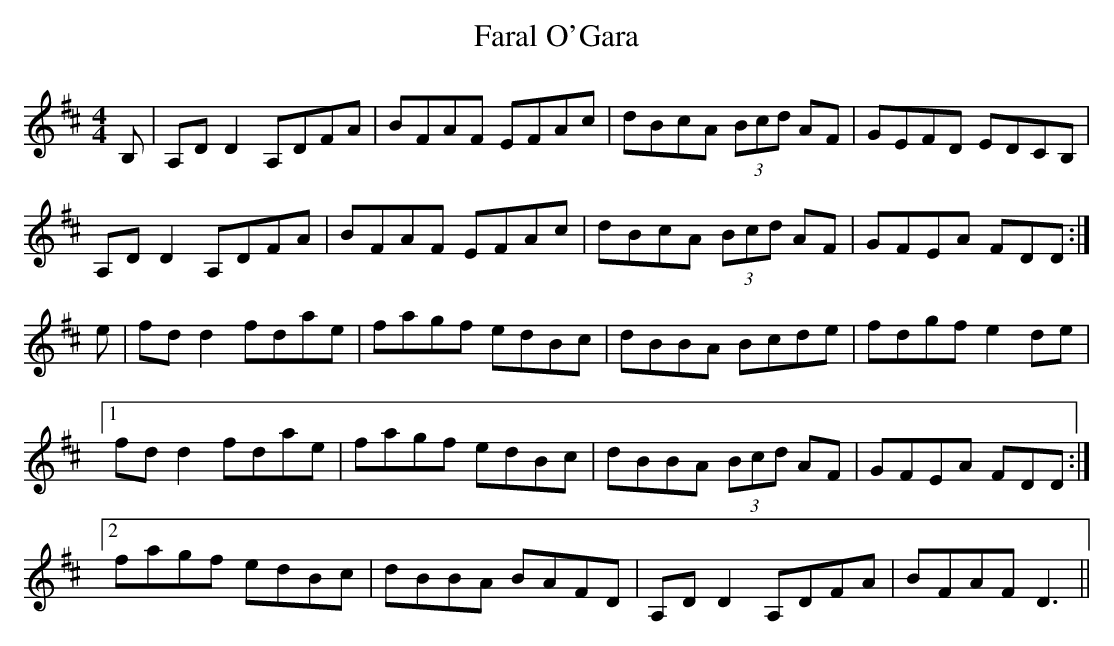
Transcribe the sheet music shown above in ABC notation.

X:1
T:Faral O'Gara
M:4/4
L:1/8
K:D
B,|A,DD2 A,DFA|BFAF EFAc|dBcA (3Bcd AF|GEFD EDCB,|
A,DD2 A,DFA|BFAF EFAc|dBcA (3Bcd AF|GFEA FDD:|
e|fdd2 fdae|fagf edBc|dBBA Bcde|fdgf e2de|
[1 fdd2 fdae|fagf edBc|dBBA (3Bcd AF|GFEA FDD:|
[2 fagf edBc|dBBA BAFD|A,DD2 A,DFA|BFAF D3||
